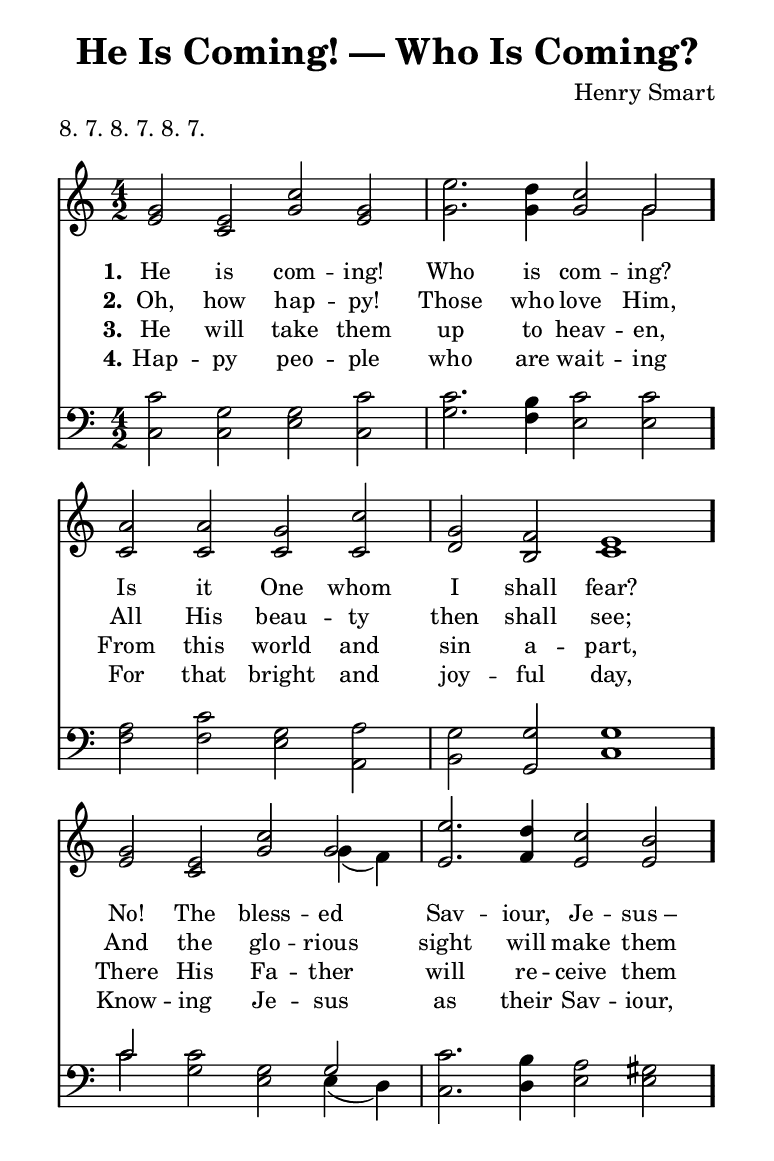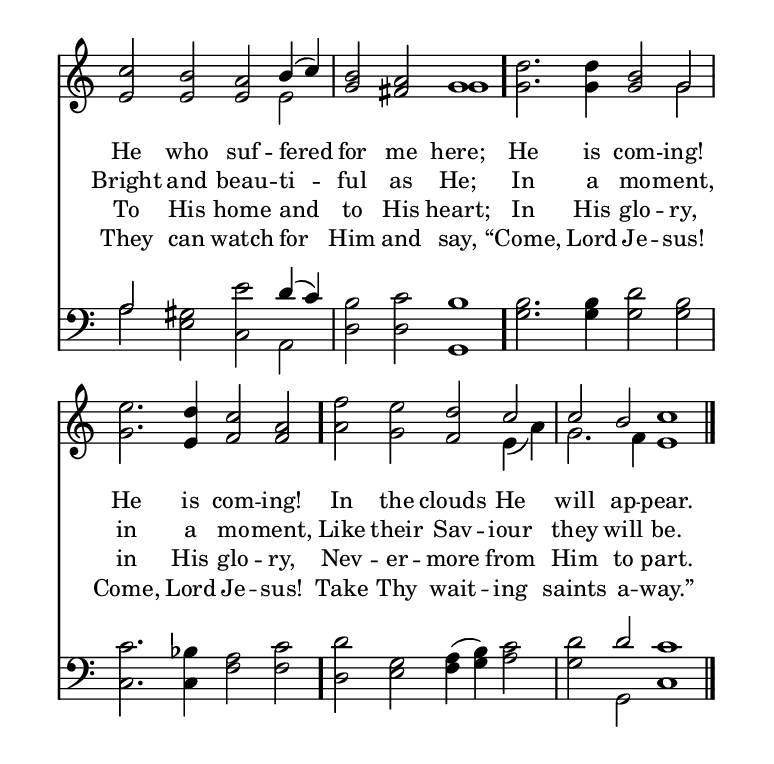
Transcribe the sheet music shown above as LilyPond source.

\include "common/global.ily"
\paper {
  \include "common/paper.ily"
  ragged-last-bottom = ##t
  % decrease system-to-system padding to fit onto page with previous score
  system-system-spacing.padding = 0
  system-system-spacing.basic-distance = 0
  markup-system-spacing.padding = 0
  markup-system-spacing.basic-distance = 0
}

\header{
  hymnnumber = "224"
  title = "He Is Coming! — Who Is Coming?"
  tunename = "Regent Square"
  meter = "8. 7. 8. 7. 8. 7."
  poet = ""
  composer = "Henry Smart"
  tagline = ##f
}

global = {
  \include "common/overrides.ily"
  \override Staff.TimeSignature.style = #'numbered
  \time 4/2
  \override Score.MetronomeMark.transparent = ##t % hide all fermata changes too
  \tempo 2=80
  \key c \major
  \autoBeamOff
}

notesSoprano = {
\global
\relative c'' {

  g2 e c' g | e'2. d4 c2 g |
  a2 a g c | g f e1 |
  g2 e c' g | e'2. d4 c2 b |
  c2 b a b4( c) | b2 a g1 |
  d'2. d4 b2 g | e'2. d4 c2 a |
  f'2 e d c | c b c1

  \bar "|."

}
}

notesAlto = {
\global
\relative e' {

  e2 c g' e | g2. g4 g2 g |
  c,2 c c c | d b c1
  e2 c g' g4( f) | e2. f4 e2 e |
  e2 e e e | g fis g1 |
  g2. g4 g2 g | g2. e4 f2 f |
  a2 g f e4( a) | g2. f4 e1 |

}
}

notesTenor = {
\global
\relative a {

  c2 g g c | c2. b4 c2 c |
  a2 c g a | g g g1 |
  c2 c g g | c2. b4 a2 gis |
  a2 gis e' d4( c) | b2 c b1 |
  b2. b4 d2 b | c2. bes4 a2 c |
  d2 g, a4( b) c2 | d2 d c1 |

}
}

notesBass = {
\global
\relative f {

  c2 c e c | g'2. f4 e2 e |
  f2 f e a, | b g c1 |
  c'2 g e e4( d) | c2. d4 e2 e |
  a2 e c a | d d g,1 |
  g'2. g4 g2 g | c,2. c4 f2 f |
  d2 e f4( g) a2 | g g, c1 |

}
}

wordsA = \lyricmode {
\set stanza = "1."

He is com -- ing! Who is com -- ing? \bar "."
Is it One whom I shall fear? \bar "."
No! The bless -- ed Sav -- iour, Je -- sus_– \bar "."
He who suf -- fered for me here; \bar "."
He is com -- ing! He is com -- ing! \bar "."
In the clouds He will ap -- pear. \bar "."

}

wordsB = \lyricmode {
\set stanza = "2."

Oh, how hap -- py! Those who love Him,
All His beau -- ty then shall see;
And the glo -- rious sight will make them
Bright and beau -- ti -- ful as He;
In a mo -- ment, in a mo -- ment,
Like their Sav -- iour they will be.

}

wordsC = \lyricmode {
\set stanza = "3."

He will take them up to heav -- en,
From this world and sin a -- part,
There His Fa -- ther will re -- ceive them
To His home and to His heart;
In His glo -- ry, in His glo -- ry,
Nev -- er -- more from Him to part.

}

wordsD = \lyricmode {
\set stanza = "4."

Hap -- py peo -- ple who are wait -- ing
For that bright and joy -- ful day,
Know -- ing Je -- sus as their Sav -- iour,
They can watch for Him and say,
“Come, Lord Je -- sus! Come, Lord Je -- sus!
Take Thy wait -- ing saints a -- way.”

}

\score {
  \context ChoirStaff <<
    \context Staff = upper <<
      \set Staff.autoBeaming = ##f
      \set ChoirStaff.systemStartDelimiter = #'SystemStartBar
      \set ChoirStaff.printPartCombineTexts = ##f
      \partcombine #'(2 . 9) \notesSoprano \notesAlto
      \context NullVoice = sopranos { \voiceOne << \notesSoprano >> }
      \context Lyrics = one   \lyricsto sopranos \wordsA
      \context Lyrics = two   \lyricsto sopranos \wordsB
      \context Lyrics = three \lyricsto sopranos \wordsC
      \context Lyrics = four  \lyricsto sopranos \wordsD
    >>
    \context Staff = men <<
      \set Staff.autoBeaming = ##f
      \clef bass
      \set ChoirStaff.printPartCombineTexts = ##f
      \partcombine #'(2 . 9) \notesTenor \notesBass
    >>
  >>
  \layout {
    \include "common/layout.ily"
  }
  \midi{
    \include "common/midi.ily"
  }
}

\version "2.19.49"  % necessary for upgrading to future LilyPond versions.

% vi:set et ts=2 sw=2 ai nocindent syntax=lilypond:
